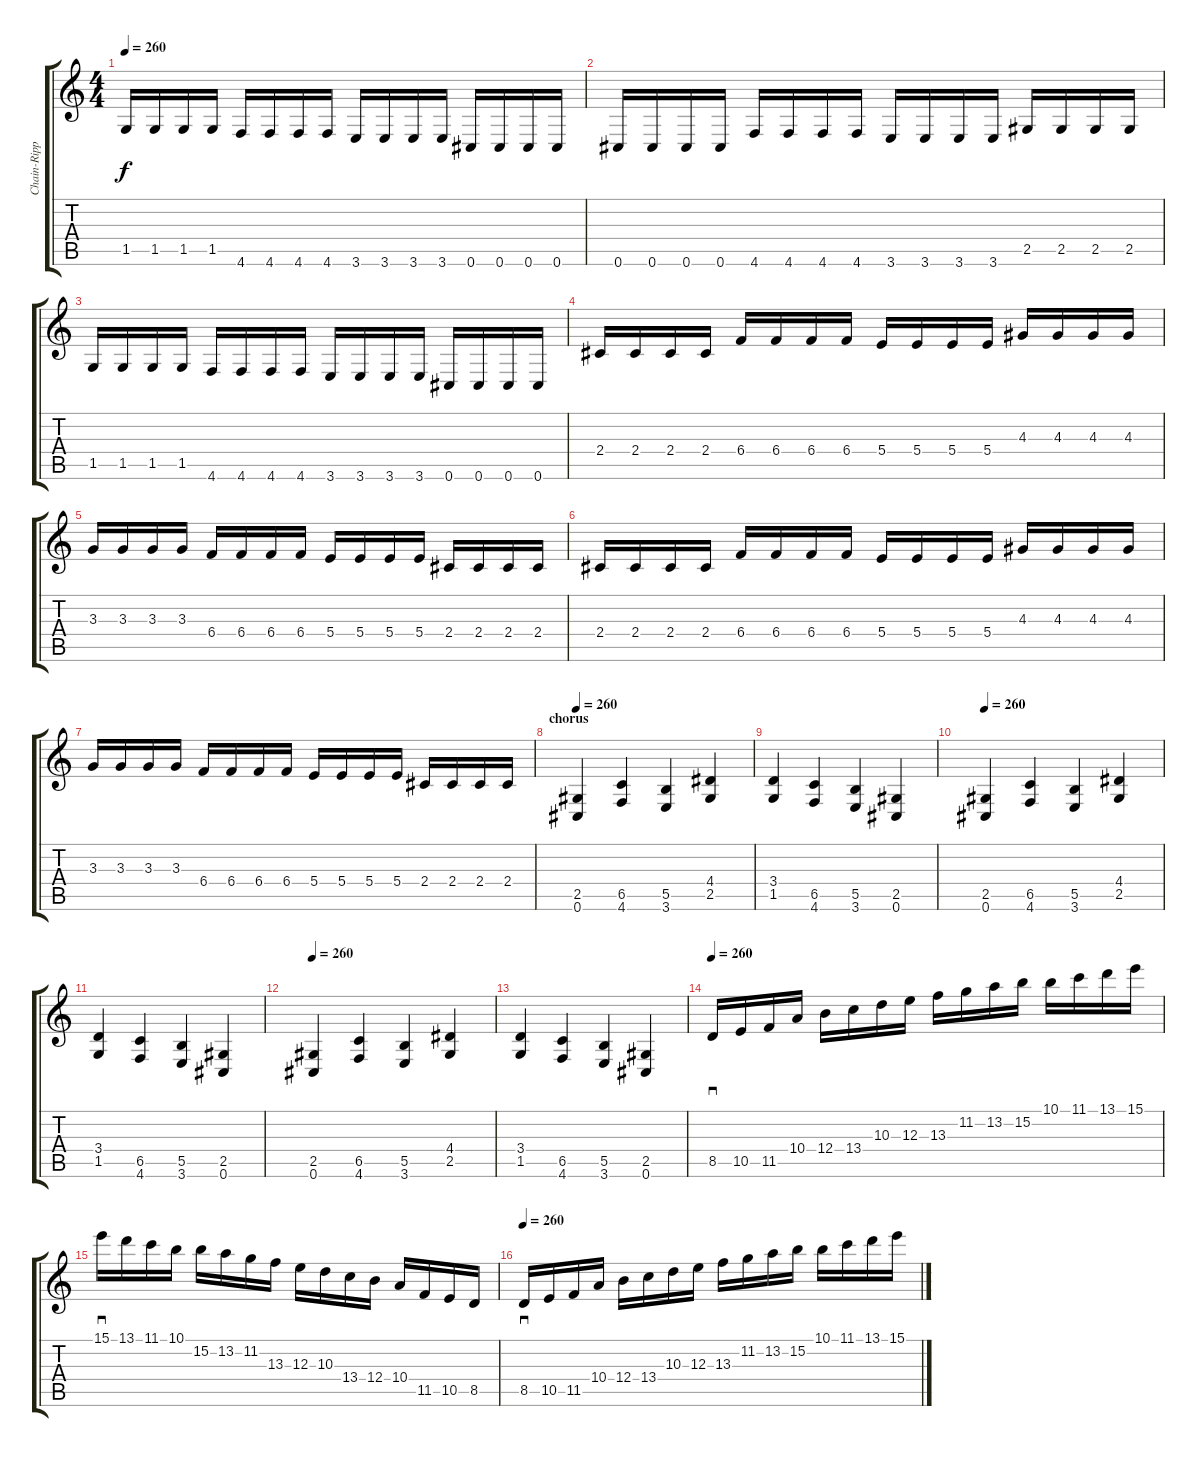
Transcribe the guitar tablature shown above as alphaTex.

\track ("Chain-Ripping Goresaw Corpse Digestor" "Chain-Ripp") {instrument distortionguitar}
\staff {score tabs}
\tuning (Db4 Ab3 E3 B2 Gb2 Db2) {hide}
\ts (4 4)
\tempo 260
\clef g2
\ks c
1.5.16{dy f} 1.5.16 1.5.16 1.5.16 4.6.16 4.6.16 4.6.16 4.6.16 3.6.16 3.6.16 3.6.16 3.6.16 0.6.16 0.6.16 0.6.16 0.6.16 |
0.6.16 0.6.16 0.6.16 0.6.16 4.6.16 4.6.16 4.6.16 4.6.16 3.6.16 3.6.16 3.6.16 3.6.16 2.5.16 2.5.16 2.5.16 2.5.16 |
1.5.16 1.5.16 1.5.16 1.5.16 4.6.16 4.6.16 4.6.16 4.6.16 3.6.16 3.6.16 3.6.16 3.6.16 0.6.16 0.6.16 0.6.16 0.6.16 |
2.4.16 2.4.16 2.4.16 2.4.16 6.4.16 6.4.16 6.4.16 6.4.16 5.4.16 5.4.16 5.4.16 5.4.16 4.3.16 4.3.16 4.3.16 4.3.16 |
3.3.16 3.3.16 3.3.16 3.3.16 6.4.16 6.4.16 6.4.16 6.4.16 5.4.16 5.4.16 5.4.16 5.4.16 2.4.16 2.4.16 2.4.16 2.4.16 |
2.4.16 2.4.16 2.4.16 2.4.16 6.4.16 6.4.16 6.4.16 6.4.16 5.4.16 5.4.16 5.4.16 5.4.16 4.3.16 4.3.16 4.3.16 4.3.16 |
3.3.16 3.3.16 3.3.16 3.3.16 6.4.16 6.4.16 6.4.16 6.4.16 5.4.16 5.4.16 5.4.16 5.4.16 2.4.16 2.4.16 2.4.16 2.4.16 |
\section ("" "chorus")
\tempo 260
(2.5 0.6).4 (6.5 4.6).4 (5.5 3.6).4 (4.4 2.5).4 |
(3.4 1.5).4 (6.5 4.6).4 (5.5 3.6).4 (2.5 0.6).4 |
\tempo 260
(2.5 0.6).4 (6.5 4.6).4 (5.5 3.6).4 (4.4 2.5).4 |
(3.4 1.5).4 (6.5 4.6).4 (5.5 3.6).4 (2.5 0.6).4 |
\tempo 260
(2.5 0.6).4 (6.5 4.6).4 (5.5 3.6).4 (4.4 2.5).4 |
(3.4 1.5).4 (6.5 4.6).4 (5.5 3.6).4 (2.5 0.6).4 |
\tempo 260
8.5.16{sd} 10.5.16 11.5.16 10.4.16 12.4.16 13.4.16 10.3.16 12.3.16 13.3.16 11.2.16 13.2.16 15.2.16 10.1.16 11.1.16 13.1.16 15.1.16 |
15.1.16{sd} 13.1.16 11.1.16 10.1.16 15.2.16 13.2.16 11.2.16 13.3.16 12.3.16 10.3.16 13.4.16 12.4.16 10.4.16 11.5.16 10.5.16 8.5.16 |
\tempo 260
8.5.16{sd} 10.5.16 11.5.16 10.4.16 12.4.16 13.4.16 10.3.16 12.3.16 13.3.16 11.2.16 13.2.16 15.2.16 10.1.16 11.1.16 13.1.16 15.1.16
